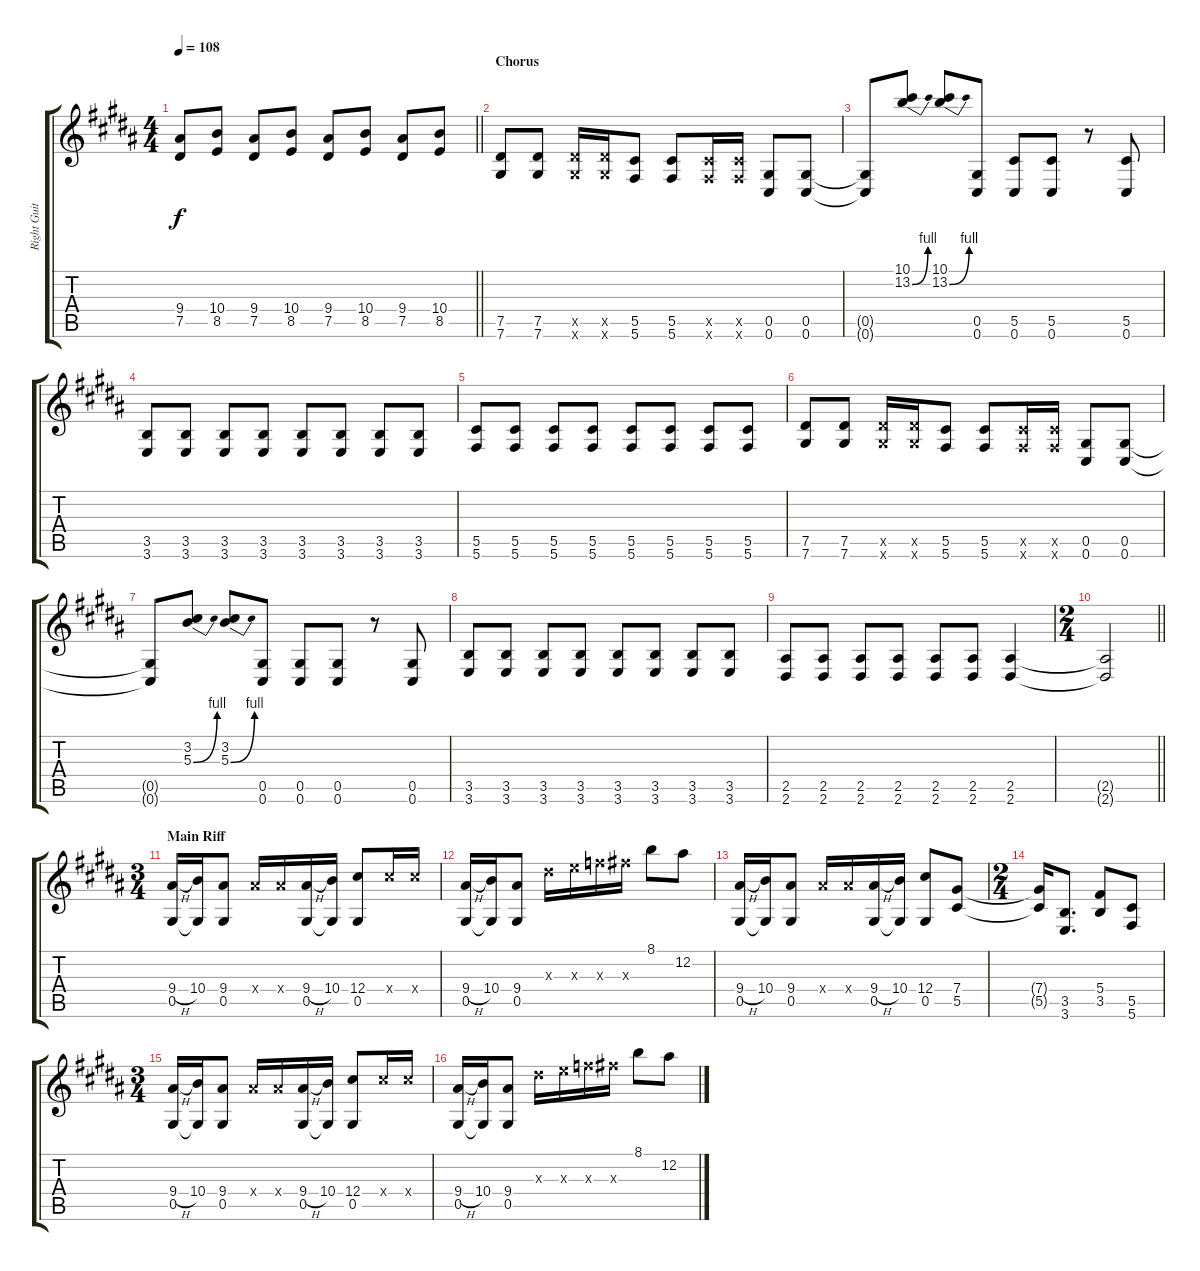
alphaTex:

\track ("Right Guitar" "Right Guit") {instrument distortionguitar}
\staff {score tabs}
\tuning (Eb4 Bb3 Gb3 Db3 Ab2 Db2) {hide}
\ts (4 4)
\tempo 108
\clef g2
\barLineRight lightlight
\ks b
(9.4{t} 7.5{t}).8{dy f} (10.4 8.5).8 (9.4 7.5).8 (10.4 8.5).8 (9.4 7.5).8 (10.4 8.5).8 (9.4 7.5).8 (10.4 8.5).8 |
\section ("" "Chorus")
(7.5 7.6).8 (7.5 7.6).8 (7.5{x} 7.6{x}).16 (7.5{x} 7.6{x}).16 (5.5 5.6).8 (5.5 5.6).8 (5.5{x} 5.6{x}).16 (5.5{x} 5.6{x}).16 (0.5 0.6).8 (0.5 0.6).8 |
(0.5{t} 0.6{t}).8 (10.1 13.2{be (bend 0 0 60 4)}).8 (10.1 13.2{be (bend 0 0 60 4)}).8 (0.5 0.6).8 (5.5 0.6).8 (5.5 0.6).8 r.8 (5.5 0.6).8 |
(3.5 3.6).8 (3.5 3.6).8 (3.5 3.6).8 (3.5 3.6).8 (3.5 3.6).8 (3.5 3.6).8 (3.5 3.6).8 (3.5 3.6).8 |
(5.5 5.6).8 (5.5 5.6).8 (5.5 5.6).8 (5.5 5.6).8 (5.5 5.6).8 (5.5 5.6).8 (5.5 5.6).8 (5.5 5.6).8 |
(7.5 7.6).8 (7.5 7.6).8 (7.5{x} 7.6{x}).16 (7.5{x} 7.6{x}).16 (5.5 5.6).8 (5.5 5.6).8 (5.5{x} 5.6{x}).16 (5.5{x} 5.6{x}).16 (0.5 0.6).8 (0.5 0.6).8 |
(0.5{t} 0.6{t}).8 (3.2 5.3{be (bend 0 0 60 4)}).8 (3.2 5.3{be (bend 0 0 60 4)}).8 (0.5 0.6).8 (0.5 0.6).8 (0.5 0.6).8 r.8 (0.5 0.6).8 |
(3.5 3.6).8 (3.5 3.6).8 (3.5 3.6).8 (3.5 3.6).8 (3.5 3.6).8 (3.5 3.6).8 (3.5 3.6).8 (3.5 3.6).8 |
(2.5 2.6).8 (2.5 2.6).8 (2.5 2.6).8 (2.5 2.6).8 (2.5 2.6).8 (2.5 2.6).8 (2.5 2.6).4 |
\ts (2 4)
\barLineRight lightlight
(2.5{t} 2.6{t}).2 |
\ts (3 4)
\section ("" "Main Riff")
(9.4{h} 0.5).16 (10.4 0.5{t}).16 (9.4 0.5).8 9.4{x}.16 9.4{x}.16 (9.4{h} 0.5).16 (10.4 0.5{t}).16 (12.4 0.5).8 12.4{x}.16 12.4{x}.16 |
(9.4{h} 0.5).16 (10.4 0.5{t}).16 (9.4 0.5).8 9.3{x}.16 10.3{x}.16 11.3{x}.16 12.3{x}.16 8.1.8 12.2.8 |
(9.4{h} 0.5).16 (10.4 0.5{t}).16 (9.4 0.5).8 9.4{x}.16 9.4{x}.16 (9.4{h} 0.5).16 (10.4 0.5{t}).16 (12.4 0.5).8 (7.4 5.5).8 |
\ts (2 4)
(7.4{t} 5.5{t}).16 (3.5 3.6).8{d} (5.4 3.5).8 (5.5 5.6).8 |
\ts (3 4)
(9.4{h} 0.5).16 (10.4 0.5{t}).16 (9.4 0.5).8 9.4{x}.16 9.4{x}.16 (9.4{h} 0.5).16 (10.4 0.5{t}).16 (12.4 0.5).8 12.4{x}.16 12.4{x}.16 |
(9.4{h} 0.5).16 (10.4 0.5{t}).16 (9.4 0.5).8 9.3{x}.16 10.3{x}.16 11.3{x}.16 12.3{x}.16 8.1.8 12.2.8
